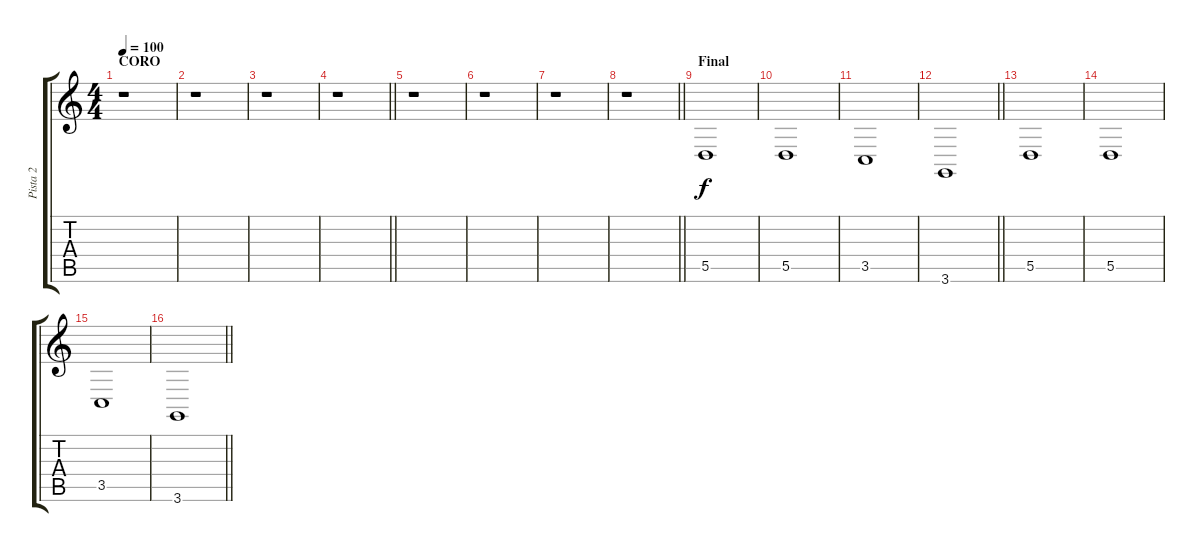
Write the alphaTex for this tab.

\track ("Pista 2" "Pista 2") {instrument violin}
\staff {score tabs}
\tuning (E4 B3 G3 D3 A2 E2) {hide}
\ts (4 4)
\section ("" "CORO")
\tempo 100
\clef g2
\ks c
r.1{dy f} |
r.1 |
r.1 |
\barLineRight lightlight
r.1 |
r.1 |
r.1 |
r.1 |
\barLineRight lightlight
r.1 |
\section ("" "Final")
5.5.1 |
5.5.1 |
3.5.1 |
\barLineRight lightlight
3.6.1 |
5.5.1 |
5.5.1 |
3.5.1 |
\barLineRight lightlight
3.6.1
